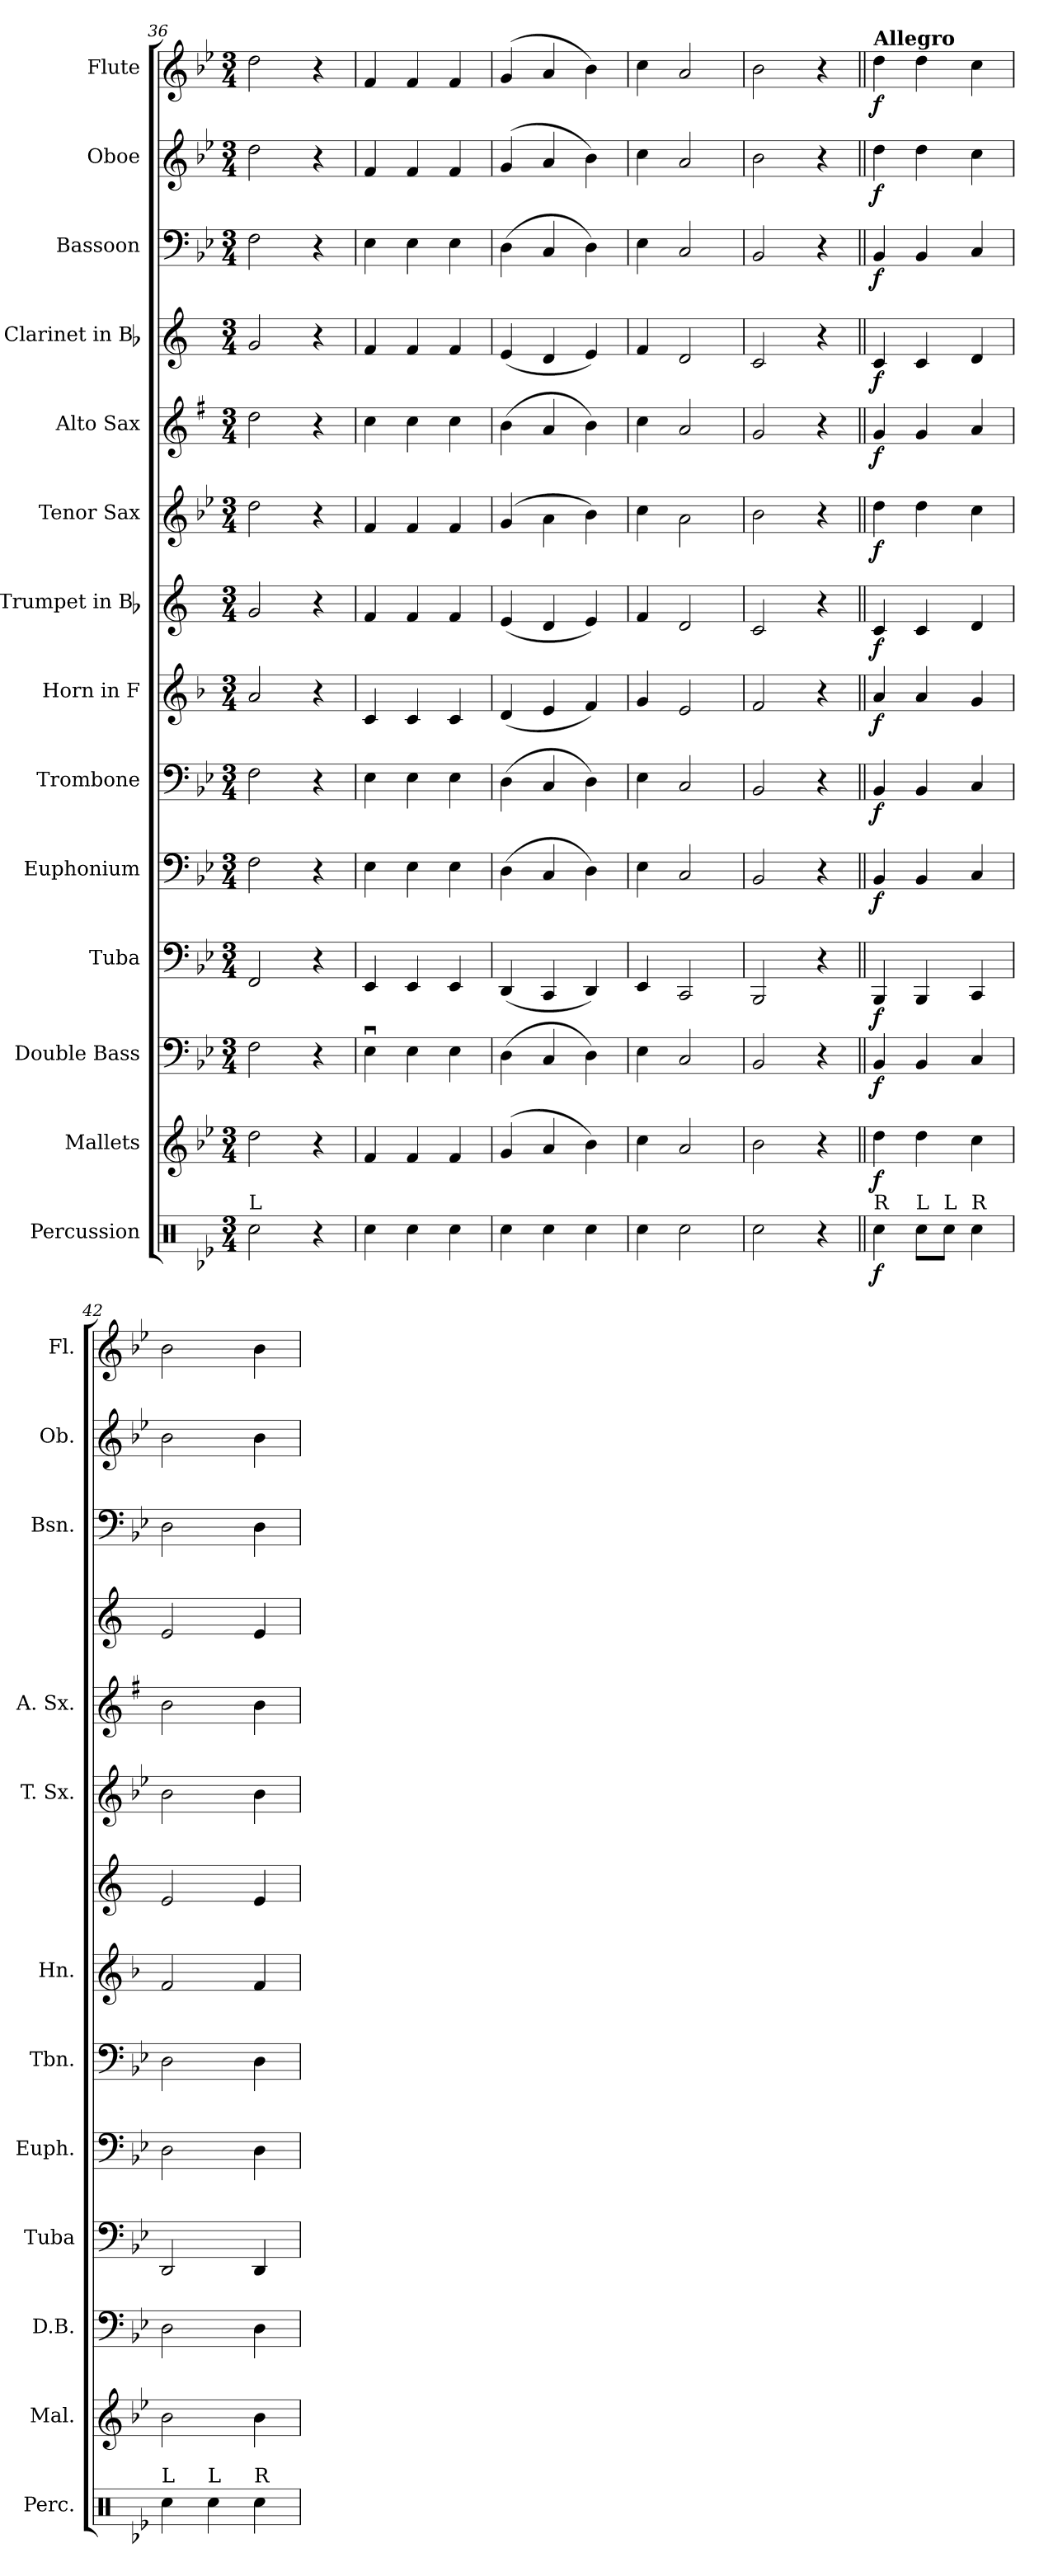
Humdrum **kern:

**kern	**dynam	**kern	**dynam	**kern	**dynam	**kern	**dynam	**kern	**dynam	**kern	**dynam	**kern	**dynam	**kern	**dynam	**kern	**dynam	**kern	**dynam	**kern	**dynam	**kern	**dynam	**kern	**dynam	**kern	**dynam
*part14	*part14	*part13	*part13	*part12	*part12	*part11	*part11	*part10	*part10	*part9	*part9	*part8	*part8	*part7	*part7	*part6	*part6	*part5	*part5	*part4	*part4	*part3	*part3	*part2	*part2	*part1	*part1
*staff14	*staff14	*staff13	*staff13	*staff12	*staff12	*staff11	*staff11	*staff10	*staff10	*staff9	*staff9	*staff8	*staff8	*staff7	*staff7	*staff6	*staff6	*staff5	*staff5	*staff4	*staff4	*staff3	*staff3	*staff2	*staff2	*staff1	*staff1
*I"Percussion	*	*I"Mallets	*	*I"Double Bass	*	*I"Tuba	*	*I"Euphonium	*	*I"Trombone	*	*I"Horn in F	*	*I"Trumpet in Bb	*	*I"Tenor Sax	*	*I"Alto Sax	*	*I"Clarinet in Bb	*	*I"Bassoon	*	*I"Oboe	*	*I"Flute	*
*I'Perc.	*	*I'Mal.	*	*I'D.B.	*	*I'Tuba	*	*I'Euph.	*	*I'Tbn.	*	*I'Hn.	*	*	*	*I'T. Sx.	*	*I'A. Sx.	*	*	*	*I'Bsn.	*	*I'Ob.	*	*I'Fl.	*
*clefX	*	*clefG2	*	*clefF4	*	*clefF4	*	*clefF4	*	*clefF4	*	*clefG2	*	*clefG2	*	*clefG2	*	*clefG2	*	*clefG2	*	*clefF4	*	*clefG2	*	*clefG2	*
*	*	*	*	*ITrd7c12	*	*	*	*	*	*	*	*ITrd4c7	*	*ITrd1c2	*	*ITrd8c14	*	*ITrd5c9	*	*ITrd1c2	*	*	*	*	*	*	*
*k[b-e-]	*	*k[b-e-]	*	*k[b-e-]	*	*k[b-e-]	*	*k[b-e-]	*	*k[b-e-]	*	*k[b-e-]	*	*k[b-e-]	*	*k[b-e-]	*	*k[b-e-]	*	*k[b-e-]	*	*k[b-e-]	*	*k[b-e-]	*	*k[b-e-]	*
*B-:	*	*B-:	*	*B-:	*	*B-:	*	*B-:	*	*B-:	*	*B-:	*	*B-:	*	*B-:	*	*B-:	*	*B-:	*	*B-:	*	*B-:	*	*B-:	*
*M3/4	*	*M3/4	*	*M3/4	*	*M3/4	*	*M3/4	*	*M3/4	*	*M3/4	*	*M3/4	*	*M3/4	*	*M3/4	*	*M3/4	*	*M3/4	*	*M3/4	*	*M3/4	*
=36	=36	=36	=36	=36	=36	=36	=36	=36	=36	=36	=36	=36	=36	=36	=36	=36	=36	=36	=36	=36	=36	=36	=36	=36	=36	=36	=36
!LO:TX:a:t=L	!	!	!	!	!	!	!	!	!	!	!	!	!	!	!	!	!	!	!	!	!	!	!	!	!	!	!
2Rcc\	.	2dd\	.	2FF\	.	2FF/	.	2F\	.	2F\	.	2d/	.	2f/	.	2d\	.	2f\	.	2f/	.	2F\	.	2dd\	.	2dd\	.
4r	.	4r	.	4r	.	4r	.	4r	.	4r	.	4r	.	4r	.	4r	.	4r	.	4r	.	4r	.	4r	.	4r	.
=37	=37	=37	=37	=37	=37	=37	=37	=37	=37	=37	=37	=37	=37	=37	=37	=37	=37	=37	=37	=37	=37	=37	=37	=37	=37	=37	=37
4Rcc\	.	4f/	.	4EE-u>\	.	4EE-/	.	4E-\	.	4E-\	.	4F/	.	4e-/	.	4F/	.	4e-\	.	4e-/	.	4E-\	.	4f/	.	4f/	.
4Rcc\	.	4f/	.	4EE-\	.	4EE-/	.	4E-\	.	4E-\	.	4F/	.	4e-/	.	4F/	.	4e-\	.	4e-/	.	4E-\	.	4f/	.	4f/	.
4Rcc\	.	4f/	.	4EE-\	.	4EE-/	.	4E-\	.	4E-\	.	4F/	.	4e-/	.	4F/	.	4e-\	.	4e-/	.	4E-\	.	4f/	.	4f/	.
=38	=38	=38	=38	=38	=38	=38	=38	=38	=38	=38	=38	=38	=38	=38	=38	=38	=38	=38	=38	=38	=38	=38	=38	=38	=38	=38	=38
4Rcc\	.	(4g/	.	(>4DD\	.	(<4DD/	.	(>4D\	.	(>4D\	.	(<4G/	.	(<4d/	.	(4G/	.	(>4d\	.	(<4d/	.	(>4D\	.	(4g/	.	(4g/	.
4Rcc\	.	4a/	.	4CC/	.	4CC/	.	4C/	.	4C/	.	4A/	.	4c/	.	4A\	.	4c/	.	4c/	.	4C/	.	4a/	.	4a/	.
4Rcc\	.	4b-\)	.	4DD\)	.	4DD/)	.	4D\)	.	4D\)	.	4B-/)	.	4d/)	.	4B-\)	.	4d\)	.	4d/)	.	4D\)	.	4b-\)	.	4b-\)	.
=39	=39	=39	=39	=39	=39	=39	=39	=39	=39	=39	=39	=39	=39	=39	=39	=39	=39	=39	=39	=39	=39	=39	=39	=39	=39	=39	=39
4Rcc\	.	4cc\	.	4EE-\	.	4EE-/	.	4E-\	.	4E-\	.	4c/	.	4e-/	.	4c\	.	4e-\	.	4e-/	.	4E-\	.	4cc\	.	4cc\	.
2Rcc\	.	2a/	.	2CC/	.	2CC/	.	2C/	.	2C/	.	2A/	.	2c/	.	2A\	.	2c/	.	2c/	.	2C/	.	2a/	.	2a/	.
=40	=40	=40	=40	=40	=40	=40	=40	=40	=40	=40	=40	=40	=40	=40	=40	=40	=40	=40	=40	=40	=40	=40	=40	=40	=40	=40	=40
2Rcc\	.	2b-\	.	2BBB-/	.	2BBB-/	.	2BB-/	.	2BB-/	.	2B-/	.	2B-/	.	2B-\	.	2B-/	.	2B-/	.	2BB-/	.	2b-\	.	2b-\	.
4r	.	4r	.	4r	.	4r	.	4r	.	4r	.	4r	.	4r	.	4r	.	4r	.	4r	.	4r	.	4r	.	4r	.
!!LO:PB:g=z
=41||	=41||	=41||	=41||	=41||	=41||	=41||	=41||	=41||	=41||	=41||	=41||	=41||	=41||	=41||	=41||	=41||	=41||	=41||	=41||	=41||	=41||	=41||	=41||	=41||	=41||	=41||	=41||
*	*	*	*	*	*	*	*	*	*	*	*	*	*	*	*	*	*	*	*	*	*	*	*	*	*	*MM120	*
!	!	!	!	!	!	!	!	!	!	!	!	!	!	!	!	!	!	!	!	!	!	!	!	!	!	!LO:TX:a:B:t=Allegro	!
!LO:TX:a:t=R	!	!	!	!	!	!	!	!	!	!	!	!	!	!	!	!	!	!	!	!	!	!	!	!	!	!	!
!	!LO:DY:b	!	!LO:DY:b	!	!LO:DY:b	!	!LO:DY:b	!	!LO:DY:b	!	!LO:DY:b	!	!LO:DY:b	!	!LO:DY:b	!	!LO:DY:b	!	!LO:DY:b	!	!LO:DY:b	!	!LO:DY:b	!	!LO:DY:b	!	!LO:DY:b
4Rcc\	f	4dd\	f	4BBB-/	f	4BBB-/	f	4BB-/	f	4BB-/	f	4d/	f	4B-/	f	4d\	f	4B-/	f	4B-/	f	4BB-/	f	4dd\	f	4dd\	f
!LO:TX:a:t=L	!	!	!	!	!	!	!	!	!	!	!	!	!	!	!	!	!	!	!	!	!	!	!	!	!	!	!
8Rcc\L	.	4dd\	.	4BBB-/	.	4BBB-/	.	4BB-/	.	4BB-/	.	4d/	.	4B-/	.	4d\	.	4B-/	.	4B-/	.	4BB-/	.	4dd\	.	4dd\	.
!LO:TX:a:t=L	!	!	!	!	!	!	!	!	!	!	!	!	!	!	!	!	!	!	!	!	!	!	!	!	!	!	!
8Rcc\J	.	.	.	.	.	.	.	.	.	.	.	.	.	.	.	.	.	.	.	.	.	.	.	.	.	.	.
!LO:TX:a:t=R	!	!	!	!	!	!	!	!	!	!	!	!	!	!	!	!	!	!	!	!	!	!	!	!	!	!	!
4Rcc\	.	4cc\	.	4CC/	.	4CC/	.	4C/	.	4C/	.	4c/	.	4c/	.	4c\	.	4c/	.	4c/	.	4C/	.	4cc\	.	4cc\	.
=42	=42	=42	=42	=42	=42	=42	=42	=42	=42	=42	=42	=42	=42	=42	=42	=42	=42	=42	=42	=42	=42	=42	=42	=42	=42	=42	=42
!LO:TX:a:t=L	!	!	!	!	!	!	!	!	!	!	!	!	!	!	!	!	!	!	!	!	!	!	!	!	!	!	!
4Rcc\	.	2b-\	.	2DD\	.	2DD/	.	2D\	.	2D\	.	2B-/	.	2d/	.	2B-\	.	2d\	.	2d/	.	2D\	.	2b-\	.	2b-\	.
!LO:TX:a:t=L	!	!	!	!	!	!	!	!	!	!	!	!	!	!	!	!	!	!	!	!	!	!	!	!	!	!	!
4Rcc\	.	.	.	.	.	.	.	.	.	.	.	.	.	.	.	.	.	.	.	.	.	.	.	.	.	.	.
!LO:TX:a:t=R	!	!	!	!	!	!	!	!	!	!	!	!	!	!	!	!	!	!	!	!	!	!	!	!	!	!	!
4Rcc\	.	4b-\	.	4DD\	.	4DD/	.	4D\	.	4D\	.	4B-/	.	4d/	.	4B-\	.	4d\	.	4d/	.	4D\	.	4b-\	.	4b-\	.
=	=	=	=	=	=	=	=	=	=	=	=	=	=	=	=	=	=	=	=	=	=	=	=	=	=	=	=
*-	*-	*-	*-	*-	*-	*-	*-	*-	*-	*-	*-	*-	*-	*-	*-	*-	*-	*-	*-	*-	*-	*-	*-	*-	*-	*-	*-
